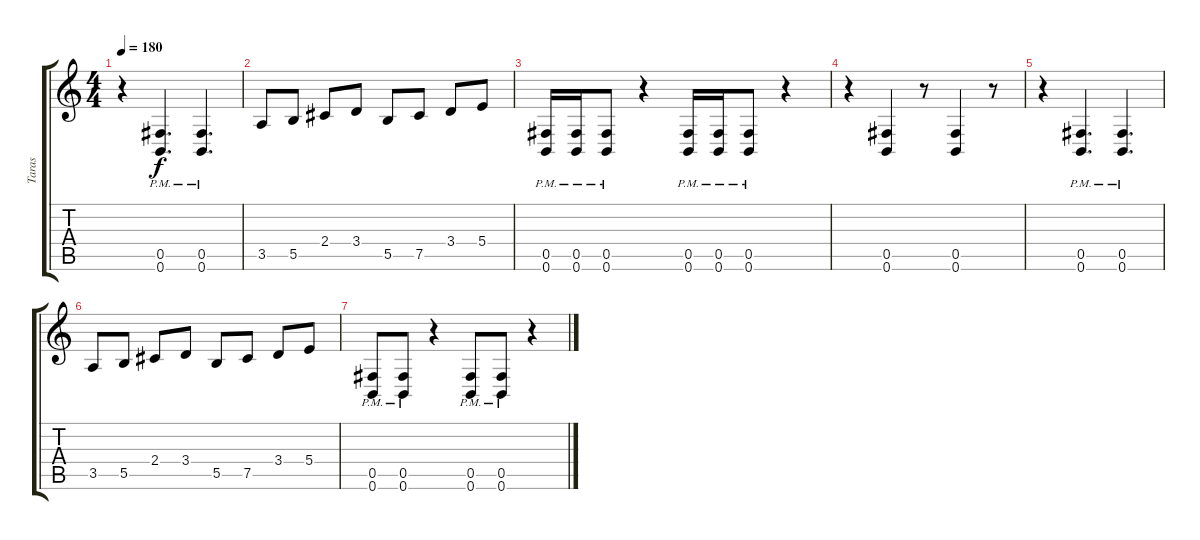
\track ("Taras" "Taras") {instrument overdrivenguitar}
\staff {score tabs}
\tuning (Db4 Ab3 E3 B2 Gb2 B1) {hide}
\ts (4 4)
\tempo 180
\clef g2
\ks c
r.4{dy f} (0.5{pm} 0.6{pm}).4{d} (0.5{pm} 0.6{pm}).4{d} |
3.5.8 5.5.8 2.4.8 3.4.8 5.5.8 7.5.8 3.4.8 5.4.8 |
(0.5{pm} 0.6{pm}).16 (0.5{pm} 0.6{pm}).16 (0.5{pm} 0.6{pm}).8 r.4 (0.5{pm} 0.6{pm}).16 (0.5{pm} 0.6{pm}).16 (0.5{pm} 0.6{pm}).8 r.4 |
r.4 (0.5 0.6).4 r.8 (0.5 0.6).4 r.8 |
r.4 (0.5{pm} 0.6{pm}).4{d} (0.5{pm} 0.6{pm}).4{d} |
3.5.8 5.5.8 2.4.8 3.4.8 5.5.8 7.5.8 3.4.8 5.4.8 |
(0.5{pm} 0.6{pm}).8 (0.5{pm} 0.6{pm}).8 r.4 (0.5{pm} 0.6{pm}).8 (0.5{pm} 0.6{pm}).8 r.4
